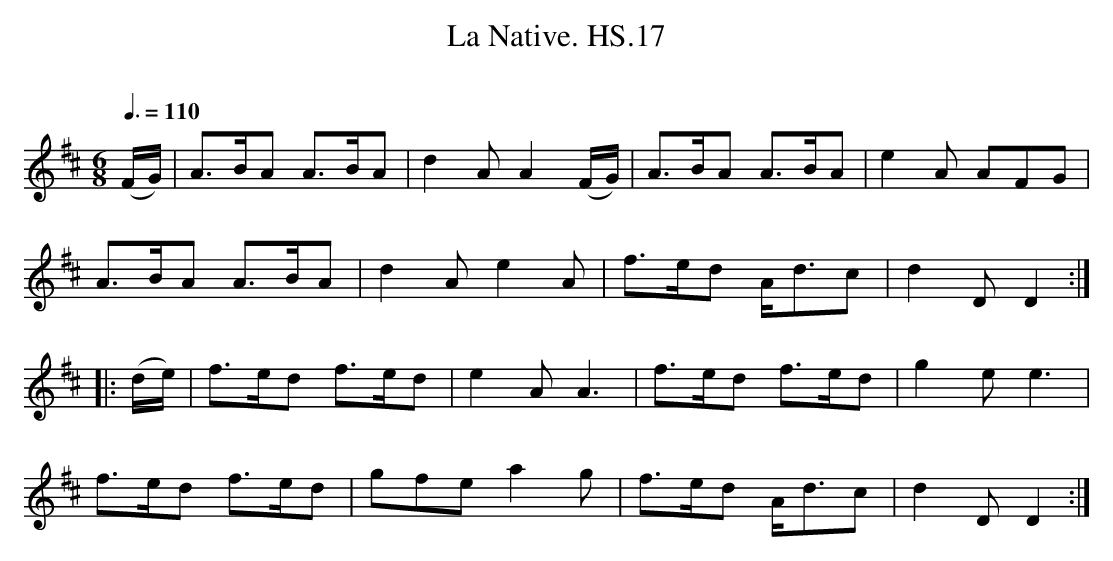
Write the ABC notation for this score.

X:1
T:La Native. HS.17
M:6/8
L:1/8
Q:3/8=110
O:
K:D
(F/G/)|A>BA A>BA|d2A A2(F/G/)|A>BA A>BA|e2A AFG|
A>BA A>BA|d2Ae2A|f>ed A<dc|d2DD2:|
|:(d/e/)|f>ed f>ed|e2AA3|f>ed f>ed|g2ee3|
f>ed f>ed|gfea2g|f>ed A<dc|d2DD2:|
